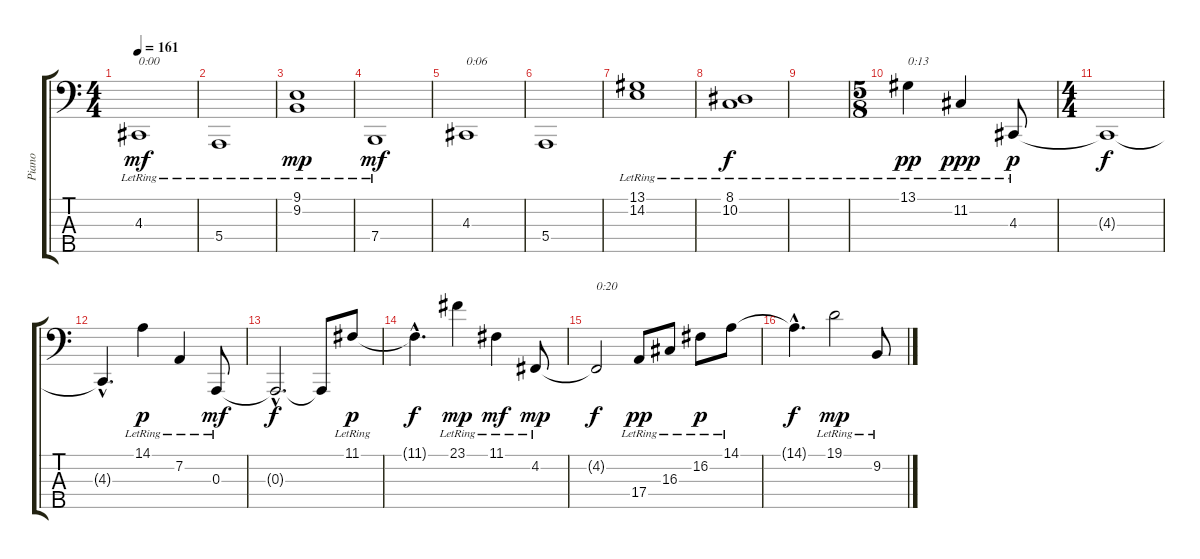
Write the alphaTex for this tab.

\track ("Piano" "Piano") {instrument acousticgrandpiano}
\staff {score tabs}
\tuning (G2 D2 A1 E1 B0) {hide}
\ts (4 4)
\tempo 161
\clef f4
\ks c
4.3{lr}.1{txt "0:00" dy mf instrument acousticgrandpiano} |
5.4{lr}.1 |
(9.1{lr} 9.2{lr}).1{dy mp} |
7.4{lr}.1{dy mf} |
4.3.1{txt "0:06"} |
5.4.1 |
(13.1{lr} 14.2{lr}).1 |
(8.1{lr} 10.2{lr}).1{dy f} |
|
\ts (5 8)
13.1{lr}.4{txt "0:13" dy pp} 11.2{lr}.4{dy ppp} 4.3{lr}.8{dy p} |
\ts (4 4)
4.3{t}.1{dy f} |
4.3{hac t}.4{d} 14.1{lr}.4{dy p} 7.2{lr}.4 0.3{lr}.8{dy mf} |
0.3{hac t}.2{d dy f} 0.3{t}.8 11.1{lr}.8{dy p} |
11.1{hac t}.4{d dy f} 23.1{lr}.4{dy mp} 11.1{lr}.4{dy mf} 4.2{lr}.8{dy mp} |
4.2{t}.2{txt "0:20" dy f} 17.4{lr}.8{dy pp} 16.3{lr}.8 16.2{lr}.8{dy p} 14.1{lr}.8 |
14.1{hac t}.4{d dy f} 19.1{lr}.2{dy mp} 9.2{lr}.8
